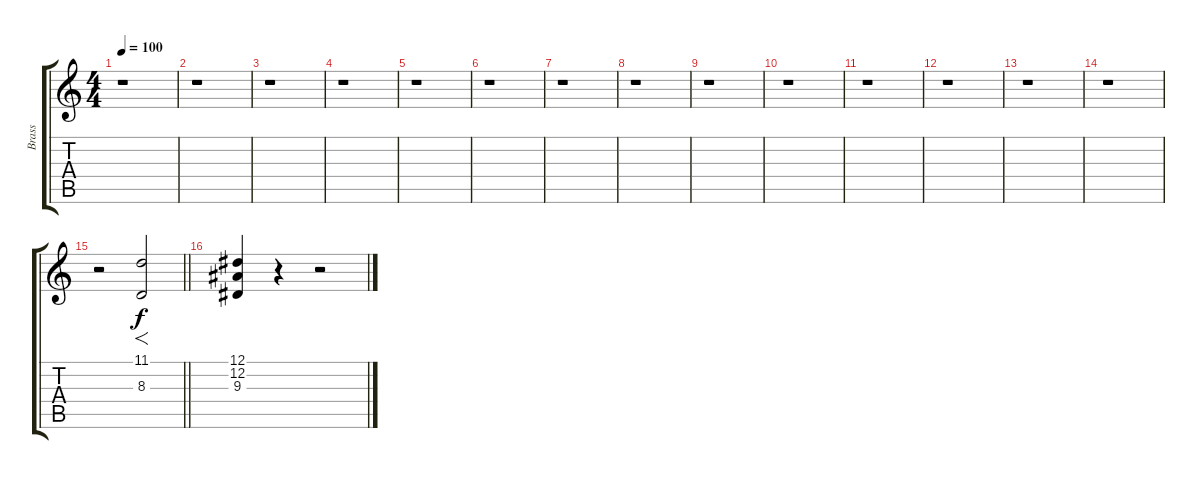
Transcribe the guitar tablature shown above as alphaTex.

\track ("Brass" "Brass") {instrument brasssection}
\staff {score tabs}
\tuning (Eb4 Bb3 Gb3 Db3 Ab2 Eb2) {hide}
\ts (4 4)
\tempo 100
\clef g2
\ks c
r.1{dy f} |
r.1 |
r.1 |
r.1 |
r.1 |
r.1 |
r.1 |
r.1 |
r.1 |
r.1 |
r.1 |
r.1 |
r.1 |
r.1 |
\barLineRight lightlight
r.2{balance 12} (11.1 8.3).2{f} |
(12.1 12.2 9.3).4 r.4 r.2
